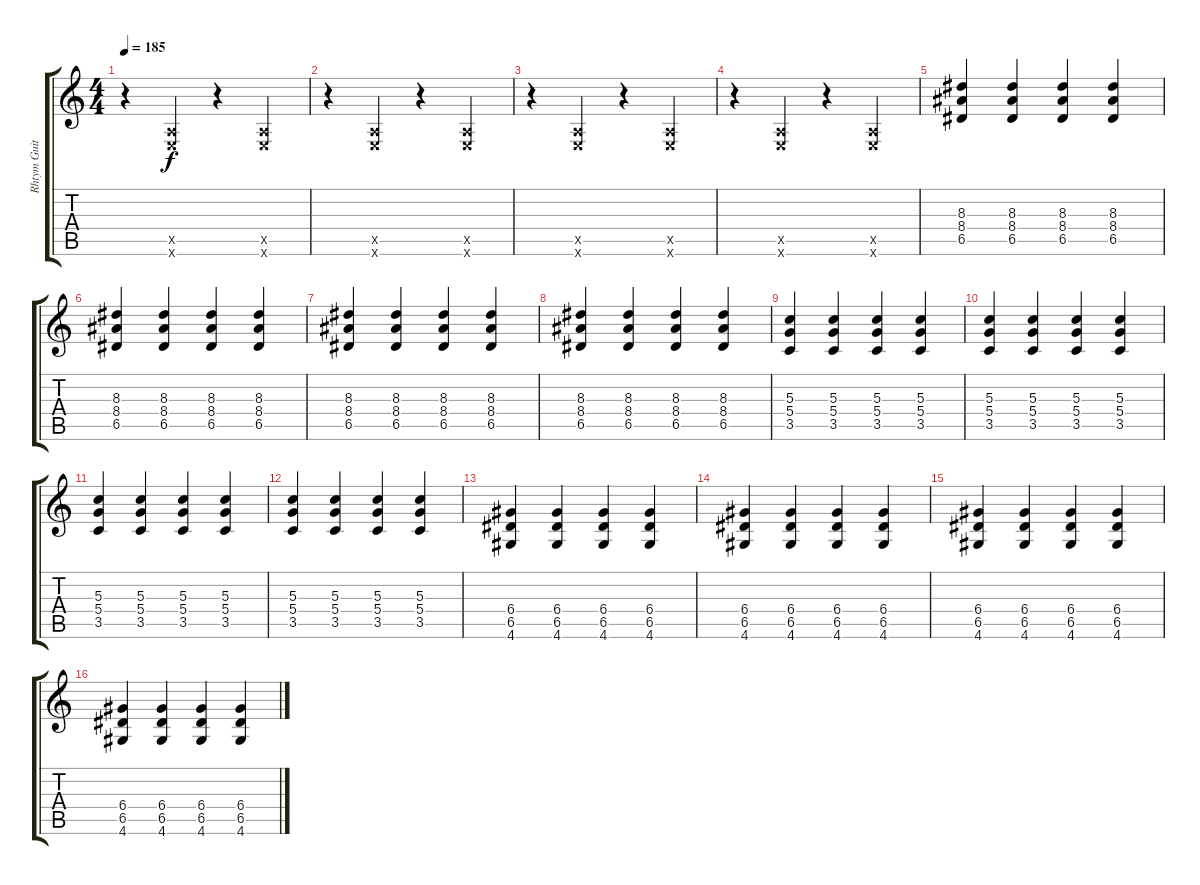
\track ("Rhtym Guitar 2" "Rhtym Guit") {instrument acousticguitarsteel}
\staff {score tabs}
\tuning (E4 B3 G3 D3 A2 E2) {hide}
\ts (4 4)
\tempo 185
\clef g2
\ks c
r.4{dy f instrument acousticguitarsteel} (0.5{x} 0.6{x}).4 r.4 (0.5{x} 0.6{x}).4 |
r.4 (0.5{x} 0.6{x}).4 r.4 (0.5{x} 0.6{x}).4 |
r.4 (0.5{x} 0.6{x}).4 r.4 (0.5{x} 0.6{x}).4 |
r.4 (0.5{x} 0.6{x}).4 r.4 (0.5{x} 0.6{x}).4 |
(8.3 8.4 6.5).4 (8.3 8.4 6.5).4 (8.3 8.4 6.5).4 (8.3 8.4 6.5).4 |
(8.3 8.4 6.5).4 (8.3 8.4 6.5).4 (8.3 8.4 6.5).4 (8.3 8.4 6.5).4 |
(8.3 8.4 6.5).4 (8.3 8.4 6.5).4 (8.3 8.4 6.5).4 (8.3 8.4 6.5).4 |
(8.3 8.4 6.5).4 (8.3 8.4 6.5).4 (8.3 8.4 6.5).4 (8.3 8.4 6.5).4 |
(5.3 5.4 3.5).4 (5.3 5.4 3.5).4 (5.3 5.4 3.5).4 (5.3 5.4 3.5).4 |
(5.3 5.4 3.5).4 (5.3 5.4 3.5).4 (5.3 5.4 3.5).4 (5.3 5.4 3.5).4 |
(5.3 5.4 3.5).4 (5.3 5.4 3.5).4 (5.3 5.4 3.5).4 (5.3 5.4 3.5).4 |
(5.3 5.4 3.5).4 (5.3 5.4 3.5).4 (5.3 5.4 3.5).4 (5.3 5.4 3.5).4 |
(6.4 6.5 4.6).4 (6.4 6.5 4.6).4 (6.4 6.5 4.6).4 (6.4 6.5 4.6).4 |
(6.4 6.5 4.6).4 (6.4 6.5 4.6).4 (6.4 6.5 4.6).4 (6.4 6.5 4.6).4 |
(6.4 6.5 4.6).4 (6.4 6.5 4.6).4 (6.4 6.5 4.6).4 (6.4 6.5 4.6).4 |
(6.4 6.5 4.6).4 (6.4 6.5 4.6).4 (6.4 6.5 4.6).4 (6.4 6.5 4.6).4
